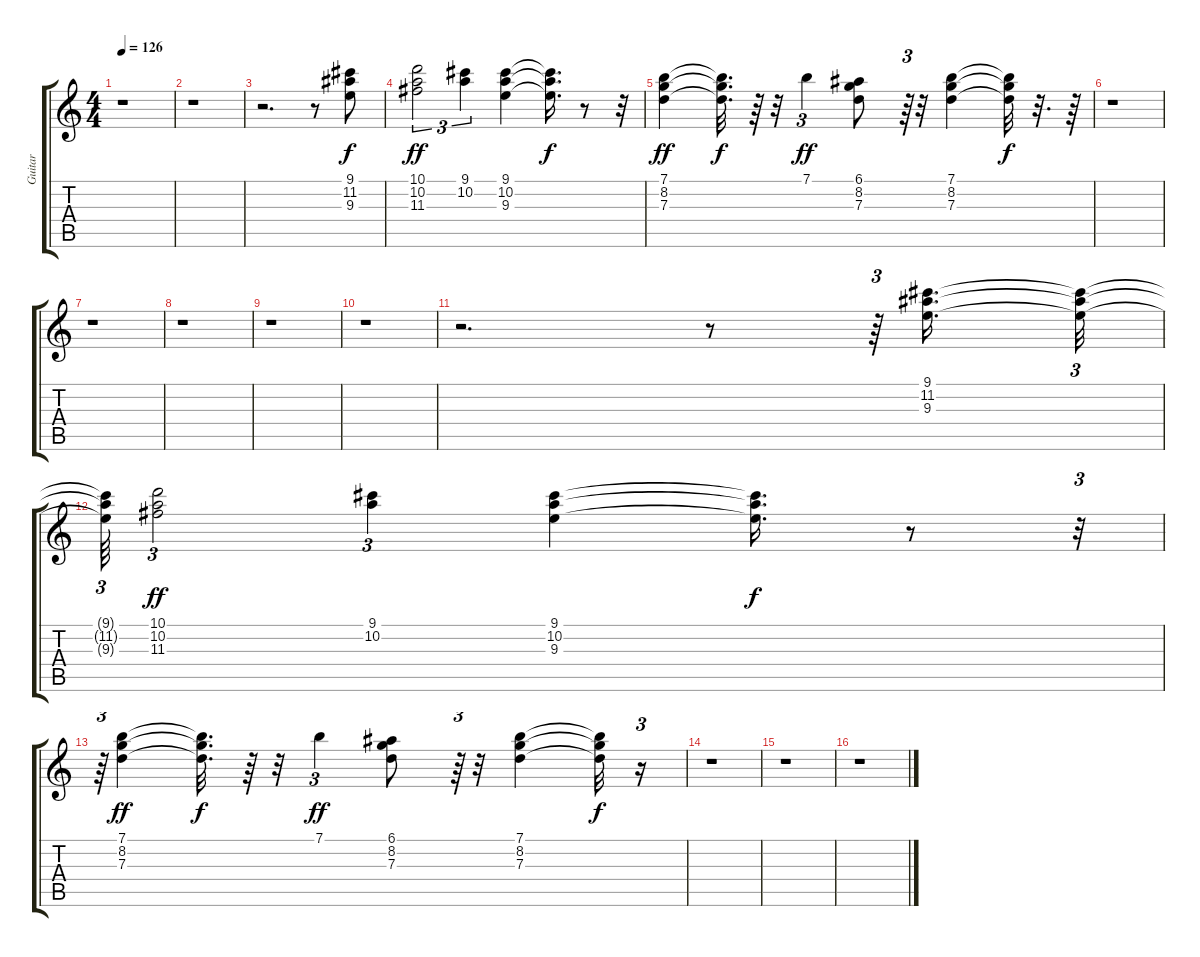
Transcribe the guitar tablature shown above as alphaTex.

\track ("Guitar " "Guitar ") {instrument electricguitarclean}
\staff {score tabs}
\tuning (E4 B3 G3 D3 A2 E2) {hide}
\ts (4 4)
\tempo 126
\clef g2
\ks c
r.1{dy f} |
r.1 |
r.2{d} r.8 (9.1 11.2 9.3).8 |
(10.1 10.2 11.3).2{tu (3 2) dy ff} (9.1 10.2).4{tu (3 2)} (9.1 10.2 9.3).4 (9.1{t} 10.2{t} 9.3{t}).16{d dy f} r.8 r.32 |
(7.1 8.2 7.3).4{dy ff} (7.1{t} 8.2{t} 7.3{t}).32{d dy f} r.64 r.32 7.1.4{tu (3 2) dy ff} (6.1 8.2 7.3).8 r.64{tu (3 2)} r.32 (7.1 8.2 7.3).4 (7.1{t} 8.2{t} 7.3{t}).32{dy f} r.32{d} r.64 |
r.1 |
r.1 |
r.1 |
r.1 |
r.1 |
r.2{d} r.8 r.64{tu (3 2)} (9.1 11.2 9.3).16{d} (9.1{t} 11.2{t} 9.3{t}).32{tu (3 2)} |
(9.1{t} 11.2{t} 9.3{t}).64{tu (3 2)} (10.1 10.2 11.3).2{tu (3 2) dy ff} (9.1 10.2).4{tu (3 2)} (9.1 10.2 9.3).4 (9.1{t} 10.2{t} 9.3{t}).16{d dy f} r.8 r.32{tu (3 2)} |
r.64{tu (3 2)} (7.1 8.2 7.3).4{dy ff} (7.1{t} 8.2{t} 7.3{t}).32{d dy f} r.64 r.32 7.1.4{tu (3 2) dy ff} (6.1 8.2 7.3).8 r.64{tu (3 2)} r.32 (7.1 8.2 7.3).4 (7.1{t} 8.2{t} 7.3{t}).32{dy f} r.16{tu (3 2)} |
r.1 |
r.1 |
r.1
